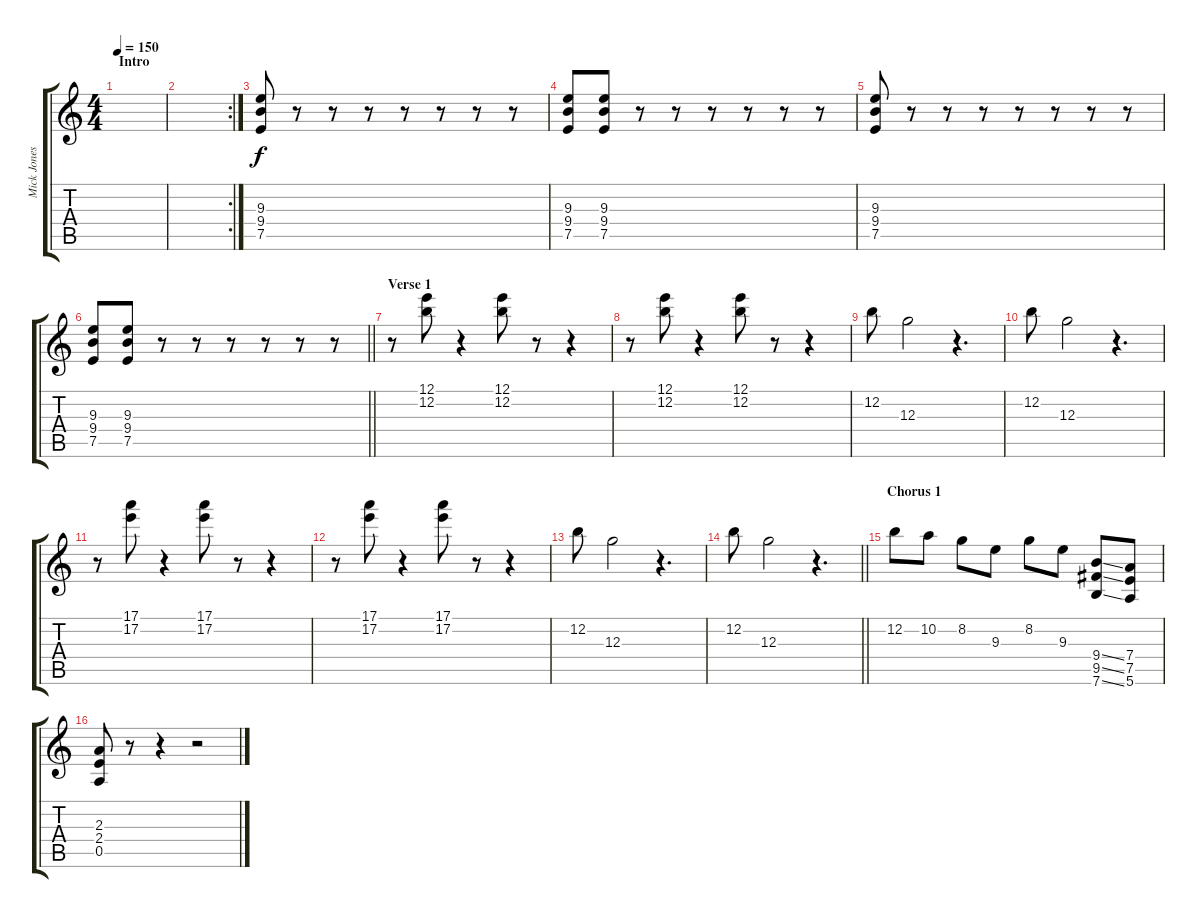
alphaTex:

\track ("Mick Jones - Lead Guitar" "Mick Jones") {instrument overdrivenguitar}
\staff {score tabs}
\tuning (E4 B3 G3 D3 A2 E2) {hide}
\ts (4 4)
\section ("" "Intro")
\tempo 150
\clef g2
\ks c
|
\rc 2
|
(9.3 9.4 7.5).8 r.8 r.8 r.8 r.8 r.8 r.8 r.8 |
(9.3 9.4 7.5).8 (9.3 9.4 7.5).8 r.8 r.8 r.8 r.8 r.8 r.8 |
(9.3 9.4 7.5).8 r.8 r.8 r.8 r.8 r.8 r.8 r.8 |
\barLineRight lightlight
(9.3 9.4 7.5).8 (9.3 9.4 7.5).8 r.8 r.8 r.8 r.8 r.8 r.8 |
\section ("" "Verse 1")
r.8 (12.1 12.2).8 r.4 (12.1 12.2).8 r.8 r.4 |
r.8 (12.1 12.2).8 r.4 (12.1 12.2).8 r.8 r.4 |
12.2.8 12.3.2 r.4{d} |
12.2.8 12.3.2 r.4{d} |
r.8 (17.1 17.2).8 r.4 (17.1 17.2).8 r.8 r.4 |
r.8 (17.1 17.2).8 r.4 (17.1 17.2).8 r.8 r.4 |
12.2.8 12.3.2 r.4{d} |
\barLineRight lightlight
12.2.8 12.3.2 r.4{d} |
\section ("" "Chorus 1")
12.2.8 10.2.8 8.2.8 9.3.8 8.2.8 9.3.8 (9.4{ss} 9.5{ss} 7.6{ss}).8 (7.4 7.5 5.6).8 |
(2.3 2.4 0.5).8 r.8 r.4 r.2
